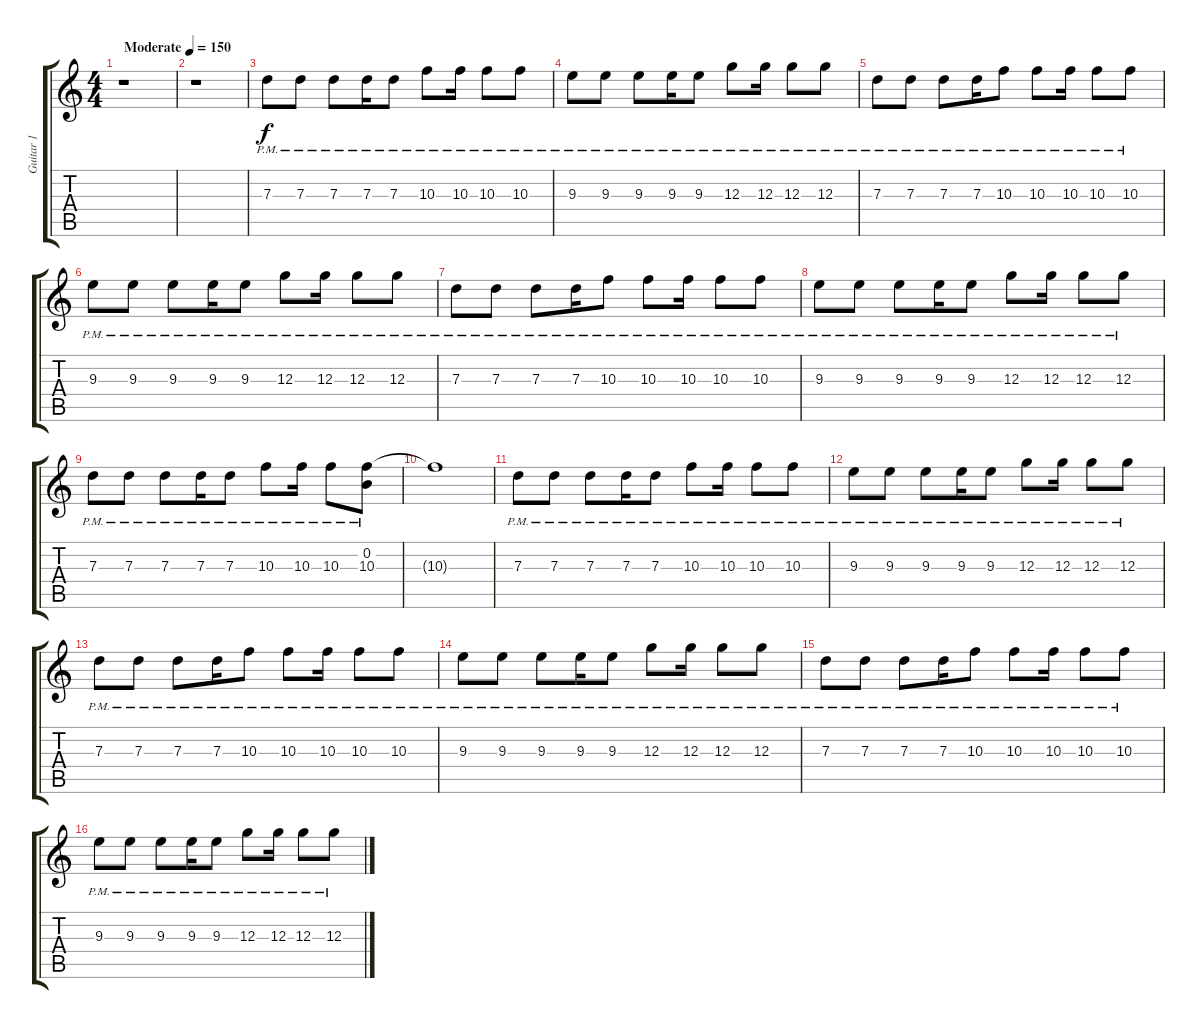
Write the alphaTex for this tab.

\track ("Guitar 1" "Guitar 1") {instrument distortionguitar}
\staff {score tabs}
\tuning (E4 B3 G3 D3 A2 E2) {hide}
\ts (4 4)
\tempo (150 "Moderate")
\clef g2
\ks c
r.1{dy f instrument distortionguitar} |
r.1 |
7.3{pm}.8 7.3{pm}.8 7.3{pm}.8 7.3{pm}.16 7.3{pm}.8 10.3{pm}.8 10.3{pm}.16 10.3{pm}.8 10.3{pm}.8 |
9.3{pm}.8 9.3{pm}.8 9.3{pm}.8 9.3{pm}.16 9.3{pm}.8 12.3{pm}.8 12.3{pm}.16 12.3{pm}.8 12.3{pm}.8 |
7.3{pm}.8 7.3{pm}.8 7.3{pm}.8 7.3{pm}.16 10.3{pm}.8 10.3{pm}.8 10.3{pm}.16 10.3{pm}.8 10.3{pm}.8 |
9.3{pm}.8 9.3{pm}.8 9.3{pm}.8 9.3{pm}.16 9.3{pm}.8 12.3{pm}.8 12.3{pm}.16 12.3{pm}.8 12.3{pm}.8 |
7.3{pm}.8 7.3{pm}.8 7.3{pm}.8 7.3{pm}.16 10.3{pm}.8 10.3{pm}.8 10.3{pm}.16 10.3{pm}.8 10.3{pm}.8 |
9.3{pm}.8 9.3{pm}.8 9.3{pm}.8 9.3{pm}.16 9.3{pm}.8 12.3{pm}.8 12.3{pm}.16 12.3{pm}.8 12.3{pm}.8 |
7.3{pm}.8 7.3{pm}.8 7.3{pm}.8 7.3{pm}.16 7.3{pm}.8 10.3{pm}.8 10.3{pm}.16 10.3{pm}.8 (0.2 10.3{pm}).8 |
10.3{t}.1 |
7.3{pm}.8 7.3{pm}.8 7.3{pm}.8 7.3{pm}.16 7.3{pm}.8 10.3{pm}.8 10.3{pm}.16 10.3{pm}.8 10.3{pm}.8 |
9.3{pm}.8 9.3{pm}.8 9.3{pm}.8 9.3{pm}.16 9.3{pm}.8 12.3{pm}.8 12.3{pm}.16 12.3{pm}.8 12.3{pm}.8 |
7.3{pm}.8 7.3{pm}.8 7.3{pm}.8 7.3{pm}.16 10.3{pm}.8 10.3{pm}.8 10.3{pm}.16 10.3{pm}.8 10.3{pm}.8 |
9.3{pm}.8 9.3{pm}.8 9.3{pm}.8 9.3{pm}.16 9.3{pm}.8 12.3{pm}.8 12.3{pm}.16 12.3{pm}.8 12.3{pm}.8 |
7.3{pm}.8 7.3{pm}.8 7.3{pm}.8 7.3{pm}.16 10.3{pm}.8 10.3{pm}.8 10.3{pm}.16 10.3{pm}.8 10.3{pm}.8 |
9.3{pm}.8 9.3{pm}.8 9.3{pm}.8 9.3{pm}.16 9.3{pm}.8 12.3{pm}.8 12.3{pm}.16 12.3{pm}.8 12.3{pm}.8
